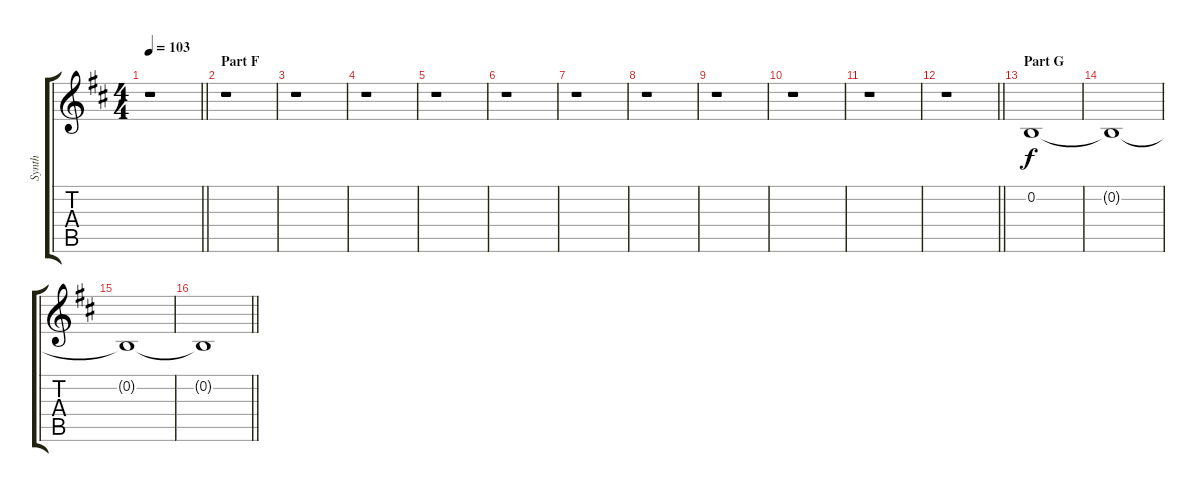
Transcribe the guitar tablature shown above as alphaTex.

\track ("Synth" "Synth") {instrument rockorgan}
\staff {score tabs}
\tuning (E4 B3 G3 D3 A2 E2) {hide}
\ts (4 4)
\tempo 103
\clef g2
\barLineRight lightlight
\ks d
r.1{dy f} |
\section ("" "Part F")
r.1 |
r.1 |
r.1 |
r.1 |
r.1 |
r.1 |
r.1 |
r.1 |
r.1 |
r.1 |
\barLineRight lightlight
r.1 |
\section ("" "Part G")
0.2.1 |
0.2{t}.1 |
0.2{t}.1 |
\barLineRight lightlight
0.2{t}.1
